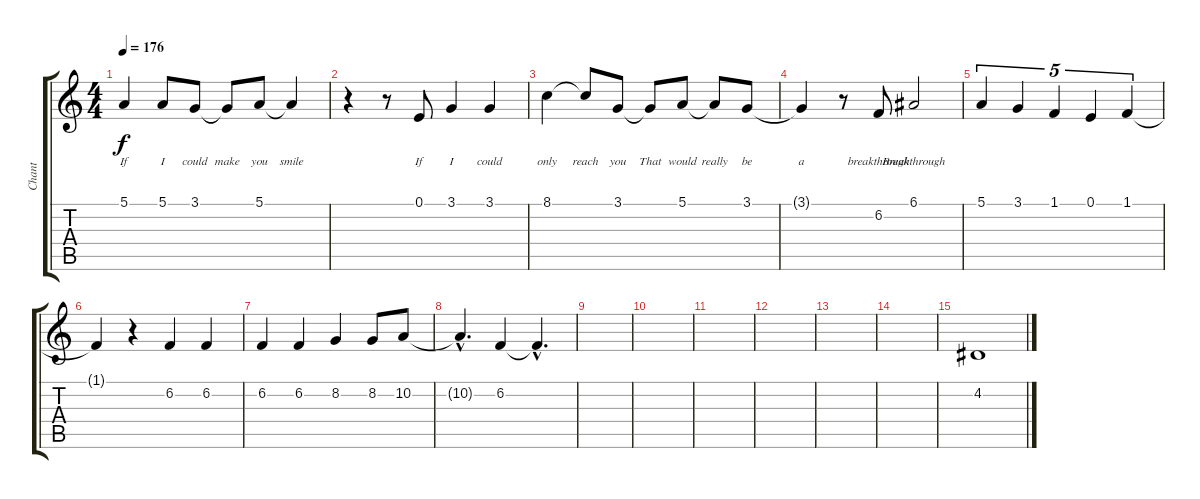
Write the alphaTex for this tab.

\track ("Chant" "Chant") {instrument lead6voice}
\staff {score tabs}
\tuning (E4 B3 G3 D3 A2 E2) {hide}
\ts (4 4)
\tempo 176
\clef g2
\ks c
5.1.4{lyrics (0 "If") lyrics (1 "") lyrics (2 "") lyrics (3 "") lyrics (4 "") dy f} 5.1.8{lyrics (0 "I") lyrics (1 "") lyrics (2 "") lyrics (3 "") lyrics (4 "")} 3.1.8{lyrics (0 "could") lyrics (1 "") lyrics (2 "") lyrics (3 "") lyrics (4 "")} 3.1{t}.8{lyrics (0 "make") lyrics (1 "") lyrics (2 "") lyrics (3 "") lyrics (4 "")} 5.1.8{lyrics (0 "you") lyrics (1 "") lyrics (2 "") lyrics (3 "") lyrics (4 "")} 5.1{t}.4{lyrics (0 "smile") lyrics (1 "") lyrics (2 "") lyrics (3 "") lyrics (4 "")} |
r.4 r.8 0.1.8{lyrics (0 "If") lyrics (1 "") lyrics (2 "") lyrics (3 "") lyrics (4 "")} 3.1.4{lyrics (0 "I") lyrics (1 "") lyrics (2 "") lyrics (3 "") lyrics (4 "")} 3.1.4{lyrics (0 "could") lyrics (1 "") lyrics (2 "") lyrics (3 "") lyrics (4 "")} |
8.1.4{lyrics (0 "only") lyrics (1 "") lyrics (2 "") lyrics (3 "") lyrics (4 "")} 8.1{t}.8{lyrics (0 "reach") lyrics (1 "") lyrics (2 "") lyrics (3 "") lyrics (4 "")} 3.1.8{lyrics (0 "you") lyrics (1 "") lyrics (2 "") lyrics (3 "") lyrics (4 "")} 3.1{t}.8{lyrics (0 "That") lyrics (1 "") lyrics (2 "") lyrics (3 "") lyrics (4 "")} 5.1.8{lyrics (0 "would") lyrics (1 "") lyrics (2 "") lyrics (3 "") lyrics (4 "")} 5.1{t}.8{lyrics (0 "really") lyrics (1 "") lyrics (2 "") lyrics (3 "") lyrics (4 "")} 3.1.8{lyrics (0 "be") lyrics (1 "") lyrics (2 "") lyrics (3 "") lyrics (4 "")} |
3.1{t}.4{lyrics (0 "a") lyrics (1 "") lyrics (2 "") lyrics (3 "") lyrics (4 "")} r.8 6.2.8{lyrics (0 "breakthrough") lyrics (1 "") lyrics (2 "") lyrics (3 "") lyrics (4 "")} 6.1.2{lyrics (0 "Breakthrough") lyrics (1 "") lyrics (2 "") lyrics (3 "") lyrics (4 "")} |
5.1.4{tu (5 4)} 3.1.4{tu (5 4)} 1.1.4{tu (5 4)} 0.1.4{tu (5 4)} 1.1.4{tu (5 4)} |
1.1{t}.4 r.4 6.2.4 6.2.4 |
6.2.4 6.2.4 8.2.4 8.2.8 10.2.8 |
10.2{hac t}.4{d} 6.2.4 6.2{hac t}.4{d} |
|
|
|
|
|
|
4.2.1
